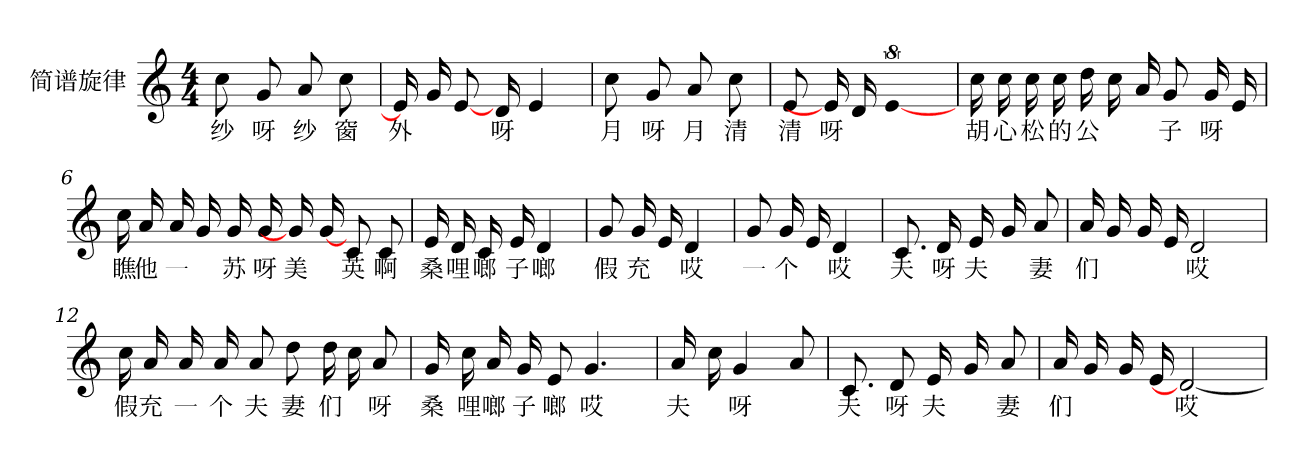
**kern	**text
*part1	*part1
*staff1	*staff1
*I"简谱旋律	*
*k[]	*
*M4/4	*
=1	=1
8cc	纱
8g	呀
8a	纱
8cc	窗
=2	=2
16e]	外
16g	.
[8e	.
16d	呀
4e	.
=3	=3
8cc	月
8g	呀
8a	月
8cc	清
=4	=4
8e	清
16e]	呀
16d	.
!LO:N:vis=4	!
[16%5e	.
=5	=5
16cc	胡
16cc	心
16cc	松
16cc	的
16dd	公
16cc	.
16a	.
8g	子
16g	呀
16e	.
=6	=6
16cc	瞧
16a	他
16a	一
16g	.
16g	苏
16g	呀
16g]	美
[16g	.
8c	英
8c	啊
=7	=7
16e	桑
16d	哩
16c	啷
16e	子
4d	啷
=8	=8
8g	假
16g	充
16e	.
4d	哎
=9	=9
8g	一
16g	个
16e	.
4d	哎
=10	=10
8.c	夫
16d	呀
16e	夫
16g	.
8a	妻
=11	=11
16a	们
16g	.
16g	.
16e	.
2d	哎
=12	=12
16cc	假
16a	充
16a	一
16a	个
8a	夫
8dd	妻
16dd	们
16cc	.
8a	呀
=13	=13
16g	桑
16cc	哩
16a	啷
16g	子
8e	啷
4.g	哎
=14	=14
16a	夫
16cc	.
4g	呀
8a	.
=15	=15
8.c	夫
8d	呀
16e	夫
16g	.
8a	妻
=16	=16
16a	们
16g	.
16g	.
16e	.
2d_	哎
=	=
*-	*-
